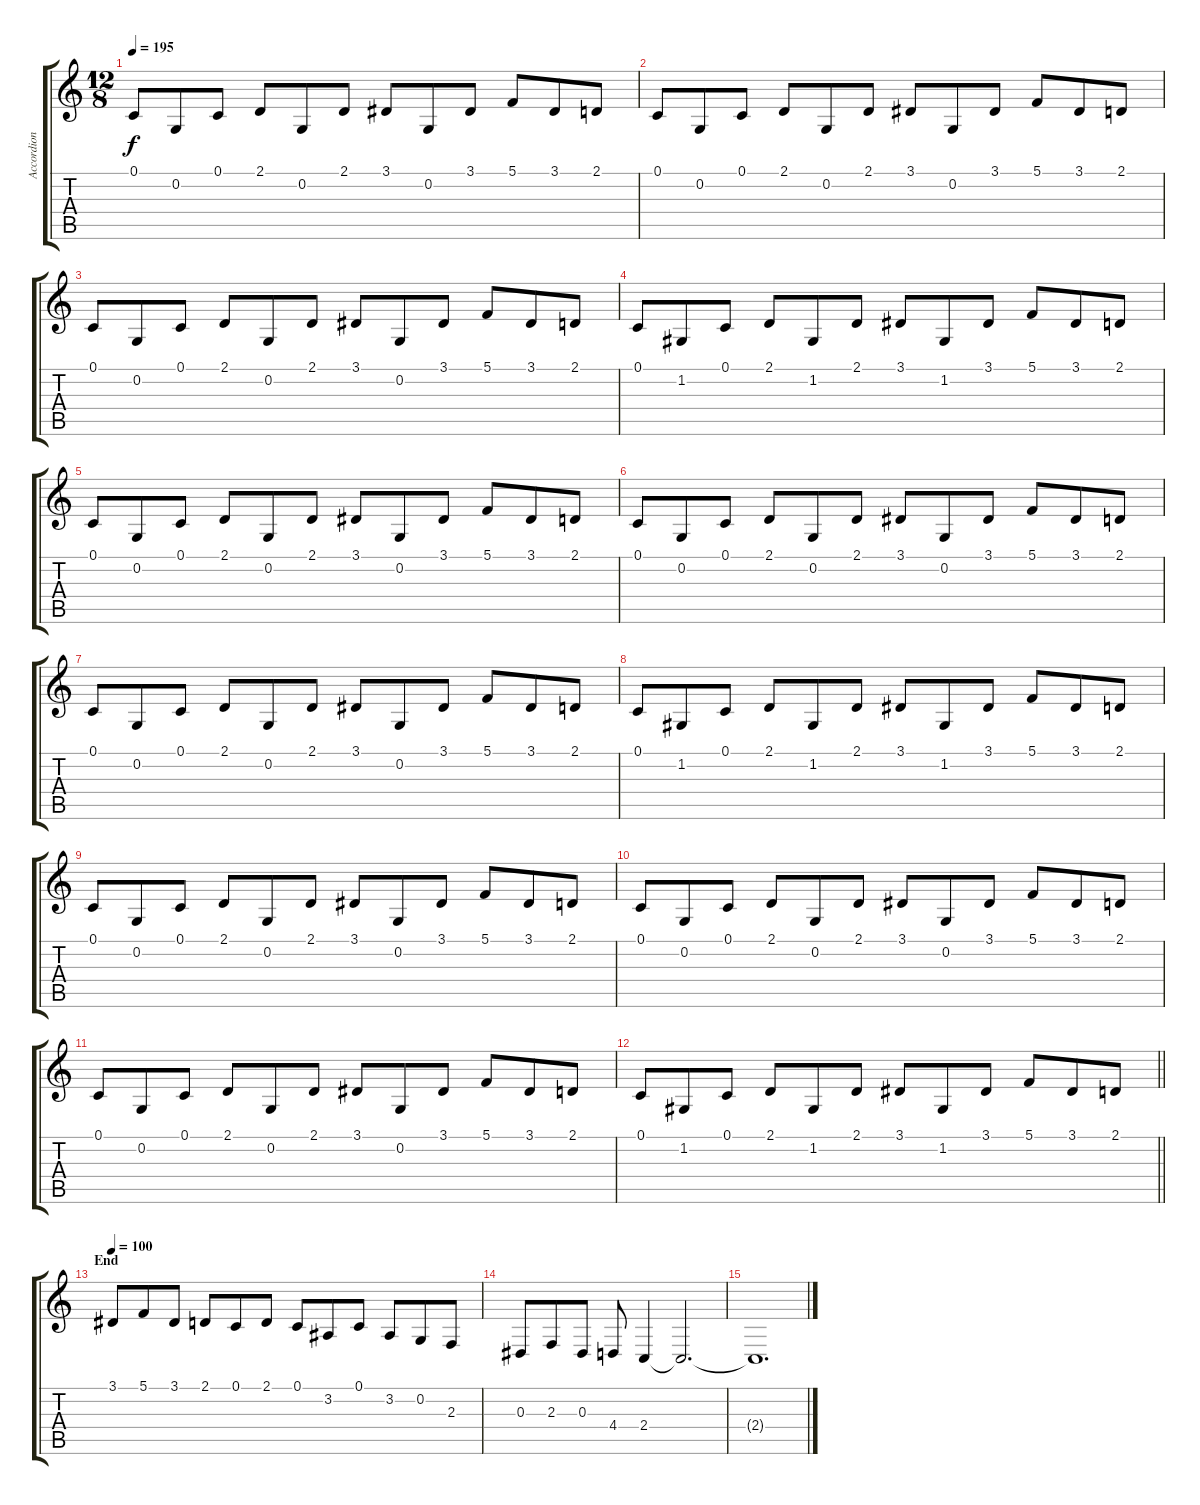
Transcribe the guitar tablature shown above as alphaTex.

\track ("Accordion" "Accordion") {instrument accordion}
\staff {score tabs}
\tuning (C4 G3 Eb3 Bb2 F2 C2) {hide}
\ts (12 8)
\tempo 195
\clef g2
\ks c
0.1.8{dy f} 0.2.8 0.1.8 2.1.8 0.2.8 2.1.8 3.1.8 0.2.8 3.1.8 5.1.8 3.1.8 2.1.8 |
0.1.8 0.2.8 0.1.8 2.1.8 0.2.8 2.1.8 3.1.8 0.2.8 3.1.8 5.1.8 3.1.8 2.1.8 |
0.1.8 0.2.8 0.1.8 2.1.8 0.2.8 2.1.8 3.1.8 0.2.8 3.1.8 5.1.8 3.1.8 2.1.8 |
0.1.8 1.2.8 0.1.8 2.1.8 1.2.8 2.1.8 3.1.8 1.2.8 3.1.8 5.1.8 3.1.8 2.1.8 |
0.1.8 0.2.8 0.1.8 2.1.8 0.2.8 2.1.8 3.1.8 0.2.8 3.1.8 5.1.8 3.1.8 2.1.8 |
0.1.8 0.2.8 0.1.8 2.1.8 0.2.8 2.1.8 3.1.8 0.2.8 3.1.8 5.1.8 3.1.8 2.1.8 |
0.1.8 0.2.8 0.1.8 2.1.8 0.2.8 2.1.8 3.1.8 0.2.8 3.1.8 5.1.8 3.1.8 2.1.8 |
0.1.8 1.2.8 0.1.8 2.1.8 1.2.8 2.1.8 3.1.8 1.2.8 3.1.8 5.1.8 3.1.8 2.1.8 |
0.1.8 0.2.8 0.1.8 2.1.8 0.2.8 2.1.8 3.1.8 0.2.8 3.1.8 5.1.8 3.1.8 2.1.8 |
0.1.8 0.2.8 0.1.8 2.1.8 0.2.8 2.1.8 3.1.8 0.2.8 3.1.8 5.1.8 3.1.8 2.1.8 |
0.1.8 0.2.8 0.1.8 2.1.8 0.2.8 2.1.8 3.1.8 0.2.8 3.1.8 5.1.8 3.1.8 2.1.8 |
\barLineRight lightlight
0.1.8 1.2.8 0.1.8 2.1.8 1.2.8 2.1.8 3.1.8 1.2.8 3.1.8 5.1.8 3.1.8 2.1.8 |
\section ("" "End")
\tempo 100
3.1.8 5.1.8 3.1.8 2.1.8 0.1.8 2.1.8 0.1.8 3.2.8 0.1.8 3.2.8 0.2.8 2.3.8 |
0.3.8 2.3.8 0.3.8 4.4.8 2.4.4 2.4{t}.2{d} |
2.4{t}.1{d}
